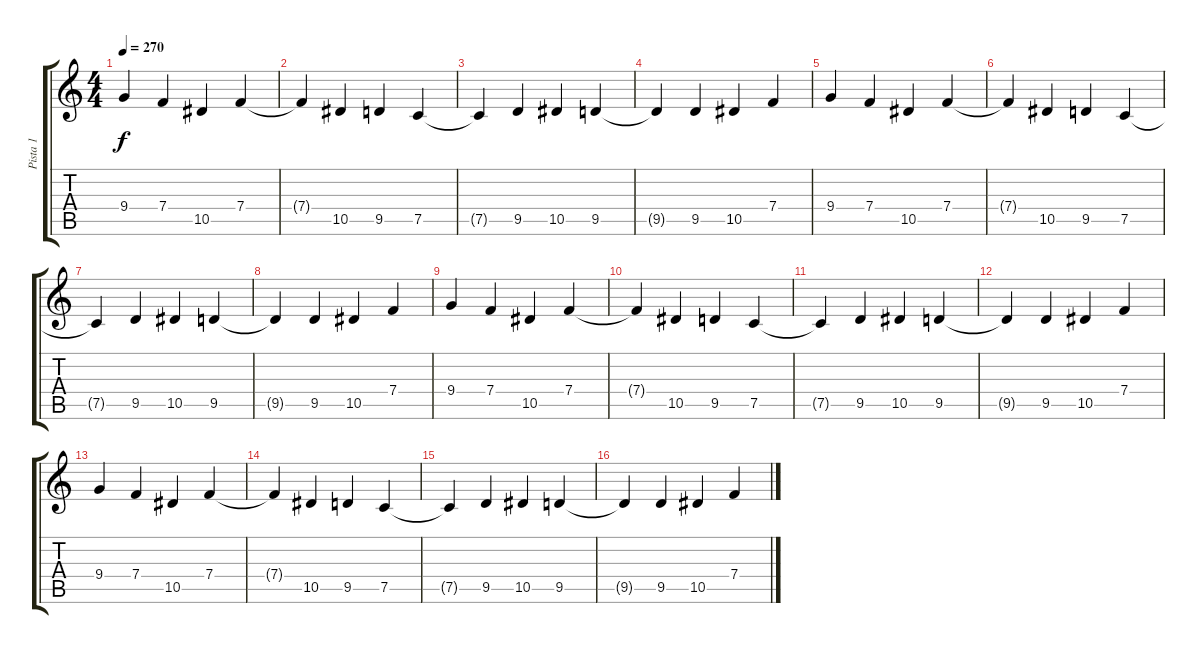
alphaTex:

\track ("Pista 1" "Pista 1") {instrument distortionguitar}
\staff {score tabs}
\tuning (C4 G3 Eb3 Bb2 F2 C2) {hide}
\ts (4 4)
\tempo 270
\clef g2
\ks c
9.4.4{dy f} 7.4.4 10.5.4 7.4.4 |
7.4{t}.4 10.5.4 9.5.4 7.5.4 |
7.5{t}.4 9.5.4 10.5.4 9.5.4 |
9.5{t}.4 9.5.4 10.5.4 7.4.4 |
9.4.4 7.4.4 10.5.4 7.4.4 |
7.4{t}.4 10.5.4 9.5.4 7.5.4 |
7.5{t}.4 9.5.4 10.5.4 9.5.4 |
9.5{t}.4 9.5.4 10.5.4 7.4.4 |
9.4.4 7.4.4 10.5.4 7.4.4 |
7.4{t}.4 10.5.4 9.5.4 7.5.4 |
7.5{t}.4 9.5.4 10.5.4 9.5.4 |
9.5{t}.4 9.5.4 10.5.4 7.4.4 |
9.4.4 7.4.4 10.5.4 7.4.4 |
7.4{t}.4 10.5.4 9.5.4 7.5.4 |
7.5{t}.4 9.5.4 10.5.4 9.5.4 |
9.5{t}.4 9.5.4 10.5.4 7.4.4
